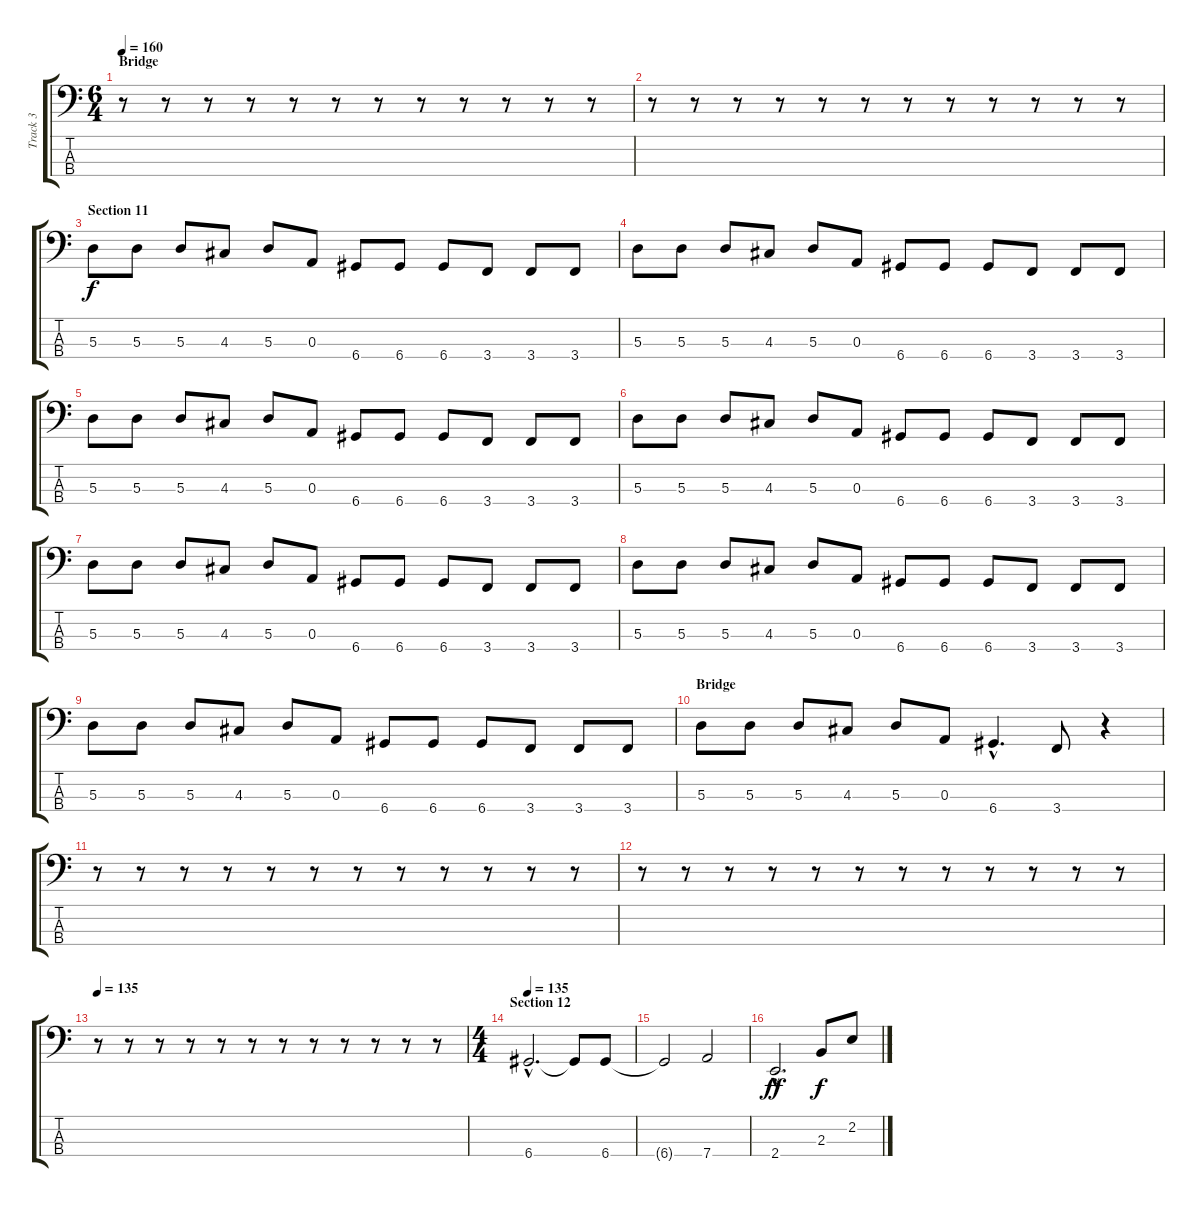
\track ("Track 3" "Track 3") {instrument electricbassfinger}
\staff {score tabs}
\tuning (G2 D2 A1 D1) {hide}
\ts (6 4)
\section ("" "Bridge")
\tempo 160
\clef f4
\ks c
r.8{dy f} r.8 r.8 r.8 r.8 r.8 r.8 r.8 r.8 r.8 r.8 r.8 |
r.8 r.8 r.8 r.8 r.8 r.8 r.8 r.8 r.8 r.8 r.8 r.8 |
\section ("" "Section 11")
5.3.8 5.3.8 5.3.8 4.3.8 5.3.8 0.3.8 6.4.8 6.4.8 6.4.8 3.4.8 3.4.8 3.4.8 |
5.3.8 5.3.8 5.3.8 4.3.8 5.3.8 0.3.8 6.4.8 6.4.8 6.4.8 3.4.8 3.4.8 3.4.8 |
5.3.8 5.3.8 5.3.8 4.3.8 5.3.8 0.3.8 6.4.8 6.4.8 6.4.8 3.4.8 3.4.8 3.4.8 |
5.3.8 5.3.8 5.3.8 4.3.8 5.3.8 0.3.8 6.4.8 6.4.8 6.4.8 3.4.8 3.4.8 3.4.8 |
5.3.8 5.3.8 5.3.8 4.3.8 5.3.8 0.3.8 6.4.8 6.4.8 6.4.8 3.4.8 3.4.8 3.4.8 |
5.3.8 5.3.8 5.3.8 4.3.8 5.3.8 0.3.8 6.4.8 6.4.8 6.4.8 3.4.8 3.4.8 3.4.8 |
5.3.8 5.3.8 5.3.8 4.3.8 5.3.8 0.3.8 6.4.8 6.4.8 6.4.8 3.4.8 3.4.8 3.4.8 |
\section ("" "Bridge")
5.3.8 5.3.8 5.3.8 4.3.8 5.3.8 0.3.8 6.4{hac}.4{d} 3.4.8 r.4 |
r.8 r.8 r.8 r.8 r.8 r.8 r.8 r.8 r.8 r.8 r.8 r.8 |
r.8 r.8 r.8 r.8 r.8 r.8 r.8 r.8 r.8 r.8 r.8 r.8 |
\tempo 135
r.8 r.8 r.8 r.8 r.8 r.8 r.8 r.8 r.8 r.8 r.8 r.8 |
\ts (4 4)
\section ("" "Section 12")
\tempo 135
6.4{hac}.2{d} 6.4{t}.8 6.4.8 |
6.4{t}.2 7.4.2 |
2.4{hac}.2{d dy ff} 2.3.8{dy f} 2.2.8
